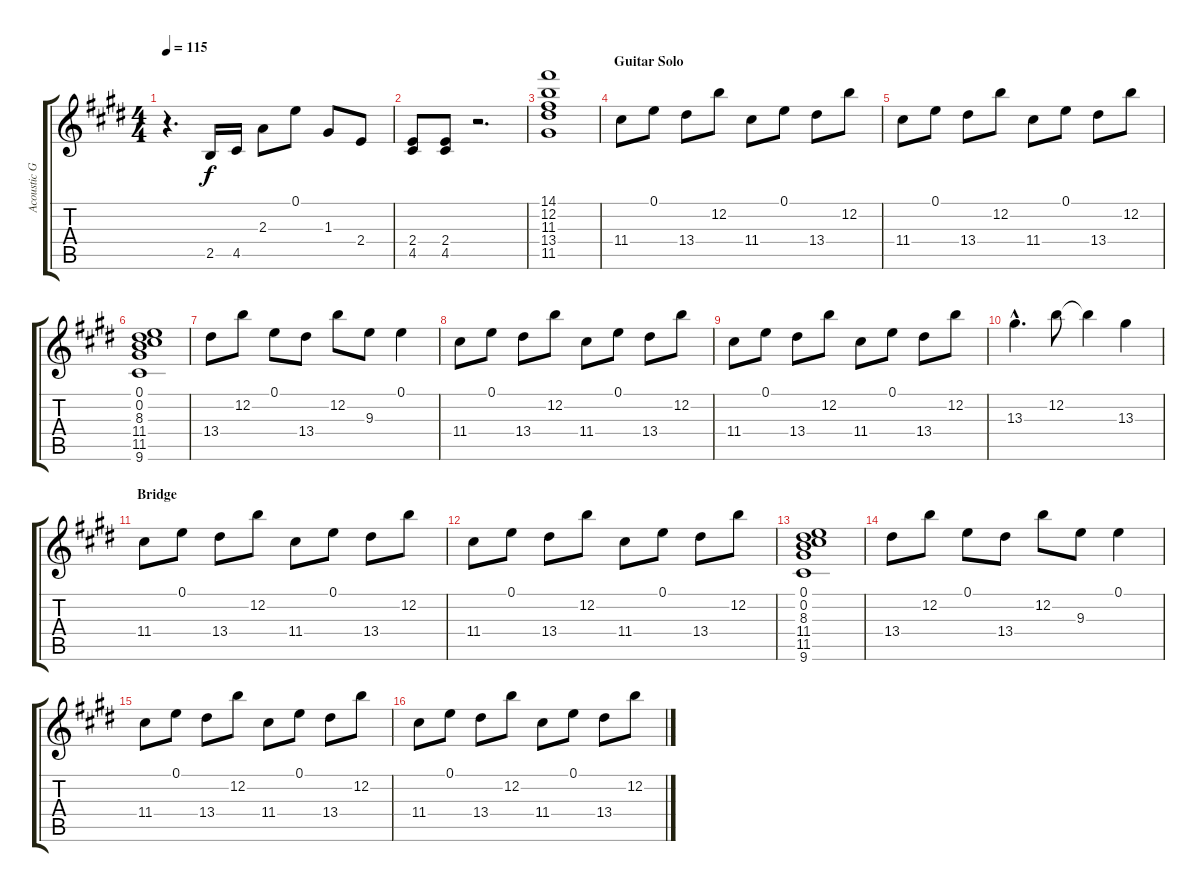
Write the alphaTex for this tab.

\track ("Acoustic Guitar 2" "Acoustic G") {instrument acousticguitarsteel}
\staff {score tabs}
\tuning (E4 B3 G3 D3 A2 E2) {hide}
\ts (4 4)
\tempo 115
\clef g2
\ks e
r.4{d dy f} 2.5.16 4.5.16 2.3.8 0.1.8 1.3.8 2.4.8 |
(2.4 4.5).8 (2.4 4.5).8 r.2{d} |
(14.1 12.2 11.3 13.4 11.5).1 |
\section ("" "Guitar Solo")
11.4.8 0.1.8 13.4.8 12.2.8 11.4.8 0.1.8 13.4.8 12.2.8 |
11.4.8 0.1.8 13.4.8 12.2.8 11.4.8 0.1.8 13.4.8 12.2.8 |
(0.1 0.2 8.3 11.4 11.5 9.6).1 |
13.4.8 12.2.8 0.1.8 13.4.8 12.2.8 9.3.8 0.1.4 |
11.4.8 0.1.8 13.4.8 12.2.8 11.4.8 0.1.8 13.4.8 12.2.8 |
11.4.8 0.1.8 13.4.8 12.2.8 11.4.8 0.1.8 13.4.8 12.2.8 |
13.3{hac}.4{d} 12.2.8 12.2{t}.4 13.3.4 |
\section ("" "Bridge")
11.4.8 0.1.8 13.4.8 12.2.8 11.4.8 0.1.8 13.4.8 12.2.8 |
11.4.8 0.1.8 13.4.8 12.2.8 11.4.8 0.1.8 13.4.8 12.2.8 |
(0.1 0.2 8.3 11.4 11.5 9.6).1 |
13.4.8 12.2.8 0.1.8 13.4.8 12.2.8 9.3.8 0.1.4 |
11.4.8 0.1.8 13.4.8 12.2.8 11.4.8 0.1.8 13.4.8 12.2.8 |
11.4.8 0.1.8 13.4.8 12.2.8 11.4.8 0.1.8 13.4.8 12.2.8
